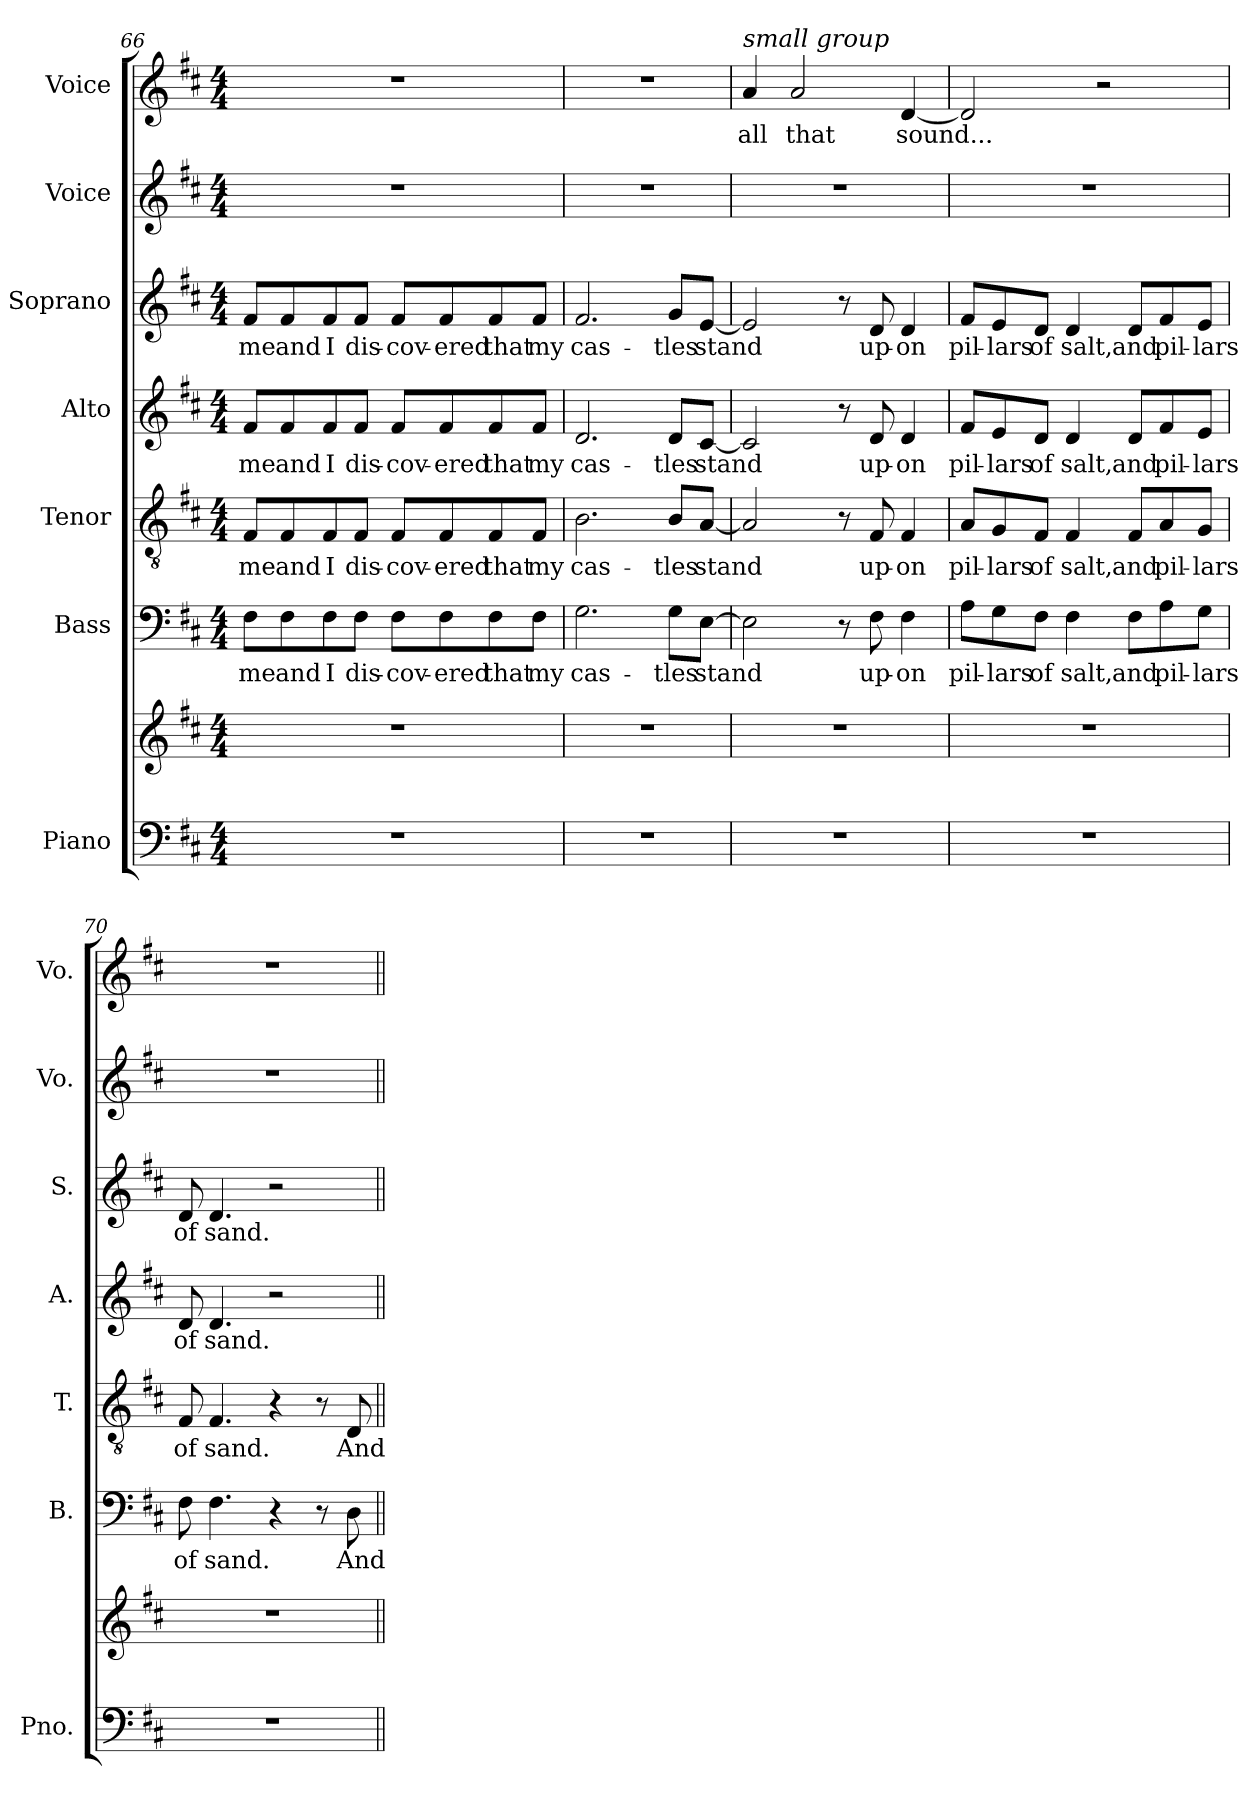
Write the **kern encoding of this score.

**kern	**kern	**kern	**text	**kern	**text	**kern	**text	**kern	**text	**kern	**kern	**text
*part7	*part7	*part6	*part6	*part5	*part5	*part4	*part4	*part3	*part3	*part2	*part1	*part1
*staff8	*staff7	*staff6	*staff6	*staff5	*staff5	*staff4	*staff4	*staff3	*staff3	*staff2	*staff1	*staff1
*I"Piano	*	*I"Bass	*	*I"Tenor	*	*I"Alto	*	*I"Soprano	*	*I"Voice	*I"Voice	*
*I'Pno.	*	*I'B.	*	*I'T.	*	*I'A.	*	*I'S.	*	*I'Vo.	*I'Vo.	*
*clefF4	*clefG2	*clefF4	*	*clefGv2	*	*clefG2	*	*clefG2	*	*clefG2	*clefG2	*
*k[f#c#]	*k[f#c#]	*k[f#c#]	*	*k[f#c#]	*	*k[f#c#]	*	*k[f#c#]	*	*k[f#c#]	*k[f#c#]	*
*M4/4	*M4/4	*M4/4	*	*M4/4	*	*M4/4	*	*M4/4	*	*M4/4	*M4/4	*
=66	=66	=66	=66	=66	=66	=66	=66	=66	=66	=66	=66	=66
1r	1r	8F#\L	me	8F#/L	me	8f#/L	me	8f#/L	me	1r	1r	.
.	.	8F#\	and	8F#/	and	8f#/	and	8f#/	and	.	.	.
.	.	8F#\	I	8F#/	I	8f#/	I	8f#/	I	.	.	.
.	.	8F#\J	dis-	8F#/J	dis-	8f#/J	dis-	8f#/J	dis-	.	.	.
.	.	8F#\L	-cov-	8F#/L	-cov-	8f#/L	-cov-	8f#/L	-cov-	.	.	.
.	.	8F#\	-ered	8F#/	-ered	8f#/	-ered	8f#/	-ered	.	.	.
.	.	8F#\	that	8F#/	that	8f#/	that	8f#/	that	.	.	.
.	.	8F#\J	my	8F#/J	my	8f#/J	my	8f#/J	my	.	.	.
=67	=67	=67	=67	=67	=67	=67	=67	=67	=67	=67	=67	=67
1r	1r	2.G\	cas-	2.B\	cas-	2.d/	cas-	2.f#/	cas-	1r	1r	.
.	.	8G\L	-tles	8B/L	-tles	8d/L	-tles	8g/L	-tles	.	.	.
.	.	[8E\J	stand	[8A/J	stand	[8c#/J	stand	[8e/J	stand	.	.	.
=68	=68	=68	=68	=68	=68	=68	=68	=68	=68	=68	=68	=68
!	!	!	!	!	!	!	!	!	!	!	!LO:TX:a:i:t=small group	!
1r	1r	2E\]	.	2A/]	.	2c#/]	.	2e/]	.	1r	4a/	all
.	.	.	.	.	.	.	.	.	.	.	2a/	that
.	.	8r	.	8r	.	8r	.	8r	.	.	.	.
.	.	8F#\	up-	8F#/	up-	8d/	up-	8d/	up-	.	.	.
.	.	4F#\	-on	4F#/	-on	4d/	-on	4d/	-on	.	[4d/	sound...
=69	=69	=69	=69	=69	=69	=69	=69	=69	=69	=69	=69	=69
1r	1r	8A\L	pil-	8A/L	pil-	8f#/L	pil-	8f#/L	pil-	1r	2d/]	.
.	.	8G\	-lars	8G/	-lars	8e/	-lars	8e/	-lars	.	.	.
.	.	8F#\J	of	8F#/J	of	8d/J	of	8d/J	of	.	.	.
.	.	4F#\	salt,	4F#/	salt,	4d/	salt,	4d/	salt,	.	.	.
.	.	.	.	.	.	.	.	.	.	.	2r	.
.	.	8F#\L	and	8F#/L	and	8d/L	and	8d/L	and	.	.	.
.	.	8A\	pil-	8A/	pil-	8f#/	pil-	8f#/	pil-	.	.	.
.	.	8G\J	-lars	8G/J	-lars	8e/J	-lars	8e/J	-lars	.	.	.
!!LO:PB:g=z
=70	=70	=70	=70	=70	=70	=70	=70	=70	=70	=70	=70	=70
1r	1r	8F#\	of	8F#/	of	8d/	of	8d/	of	1r	1r	.
.	.	4.F#\	sand.	4.F#/	sand.	4.d/	sand.	4.d/	sand.	.	.	.
.	.	4r	.	4r	.	2r	.	2r	.	.	.	.
.	.	8r	.	8r	.	.	.	.	.	.	.	.
.	.	8D\	And	8D/	And	.	.	.	.	.	.	.
=||	=||	=||	=||	=||	=||	=||	=||	=||	=||	=||	=||	=||
*-	*-	*-	*-	*-	*-	*-	*-	*-	*-	*-	*-	*-
